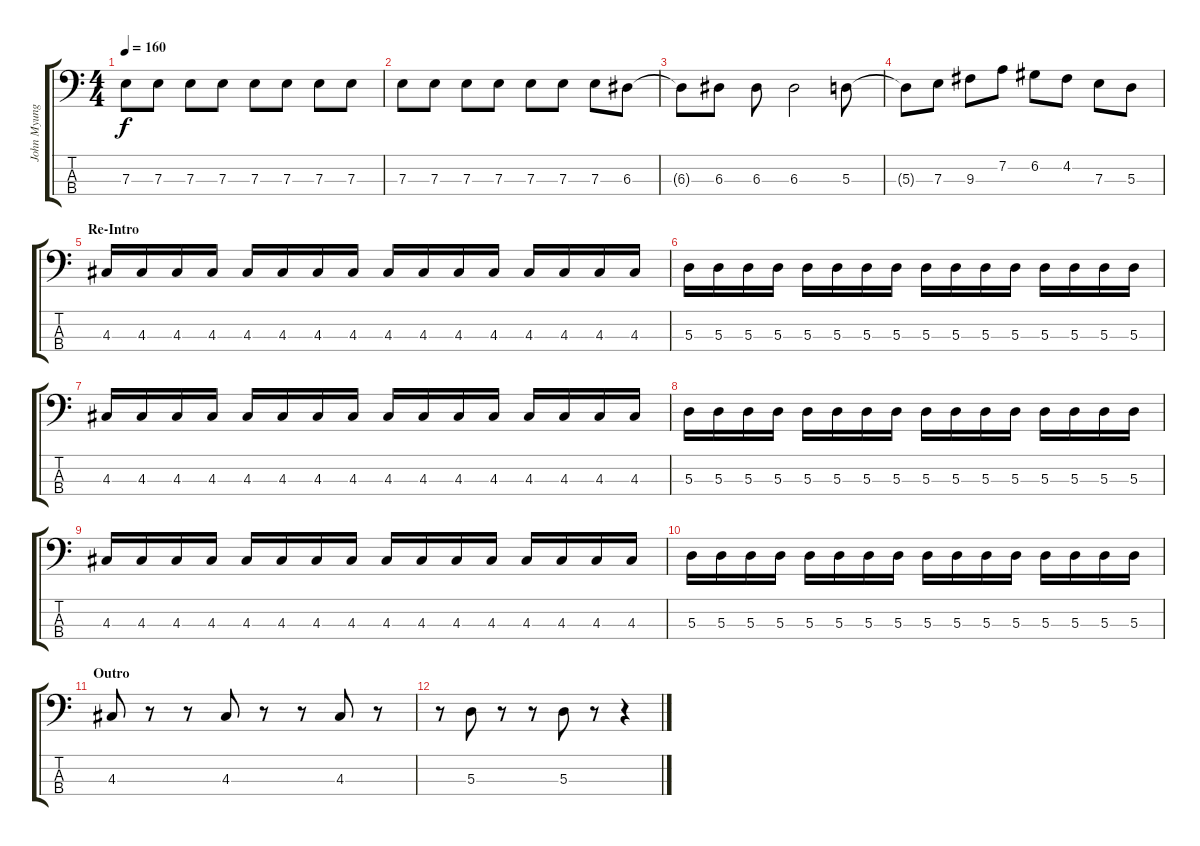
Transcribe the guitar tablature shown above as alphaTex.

\track ("John Myung Bass Guitar" "John Myung") {instrument electricbassfinger}
\staff {score tabs}
\tuning (G2 D2 A1 E1) {hide}
\ts (4 4)
\tempo 160
\clef f4
\ks c
7.3.8{dy f} 7.3.8 7.3.8 7.3.8 7.3.8 7.3.8 7.3.8 7.3.8 |
7.3.8 7.3.8 7.3.8 7.3.8 7.3.8 7.3.8 7.3.8 6.3.8 |
6.3{t}.8 6.3.8 6.3.8 6.3.2 5.3.8 |
5.3{t}.8 7.3.8 9.3.8 7.2.8 6.2.8 4.2.8 7.3.8 5.3.8 |
\section ("" "Re-Intro")
4.3.16 4.3.16 4.3.16 4.3.16 4.3.16 4.3.16 4.3.16 4.3.16 4.3.16 4.3.16 4.3.16 4.3.16 4.3.16 4.3.16 4.3.16 4.3.16 |
5.3.16 5.3.16 5.3.16 5.3.16 5.3.16 5.3.16 5.3.16 5.3.16 5.3.16 5.3.16 5.3.16 5.3.16 5.3.16 5.3.16 5.3.16 5.3.16 |
4.3.16 4.3.16 4.3.16 4.3.16 4.3.16 4.3.16 4.3.16 4.3.16 4.3.16 4.3.16 4.3.16 4.3.16 4.3.16 4.3.16 4.3.16 4.3.16 |
5.3.16 5.3.16 5.3.16 5.3.16 5.3.16 5.3.16 5.3.16 5.3.16 5.3.16 5.3.16 5.3.16 5.3.16 5.3.16 5.3.16 5.3.16 5.3.16 |
4.3.16 4.3.16 4.3.16 4.3.16 4.3.16 4.3.16 4.3.16 4.3.16 4.3.16 4.3.16 4.3.16 4.3.16 4.3.16 4.3.16 4.3.16 4.3.16 |
5.3.16 5.3.16 5.3.16 5.3.16 5.3.16 5.3.16 5.3.16 5.3.16 5.3.16 5.3.16 5.3.16 5.3.16 5.3.16 5.3.16 5.3.16 5.3.16 |
\section ("" "Outro")
4.3.8 r.8 r.8 4.3.8 r.8 r.8 4.3.8 r.8 |
r.8 5.3.8 r.8 r.8 5.3.8 r.8 r.4
